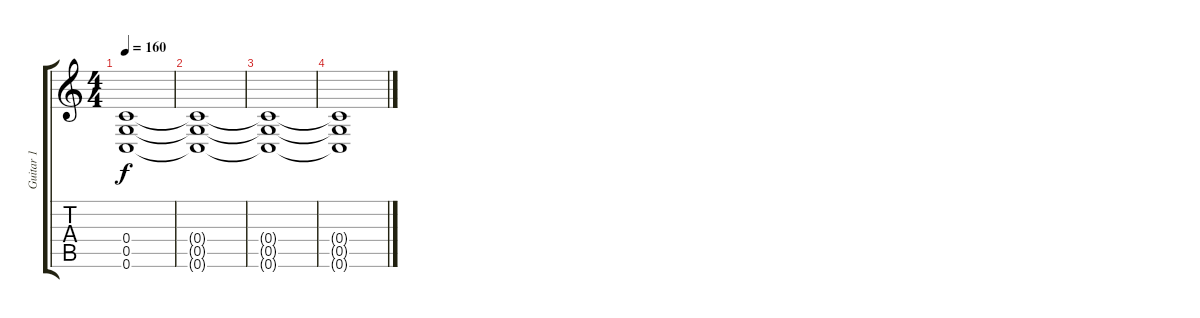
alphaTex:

\track ("Guitar 1" "Guitar 1") {instrument distortionguitar}
\staff {score tabs}
\tuning (D4 A3 F3 C3 G2 C2) {hide}
\ts (4 4)
\tempo 160
\clef g2
\ks c
(0.4{t} 0.5{t} 0.6{t}).1{dy f} |
(0.4{t} 0.5{t} 0.6{t}).1 |
(0.4{t} 0.5{t} 0.6{t}).1 |
(0.4{t} 0.5{t} 0.6{t}).1
